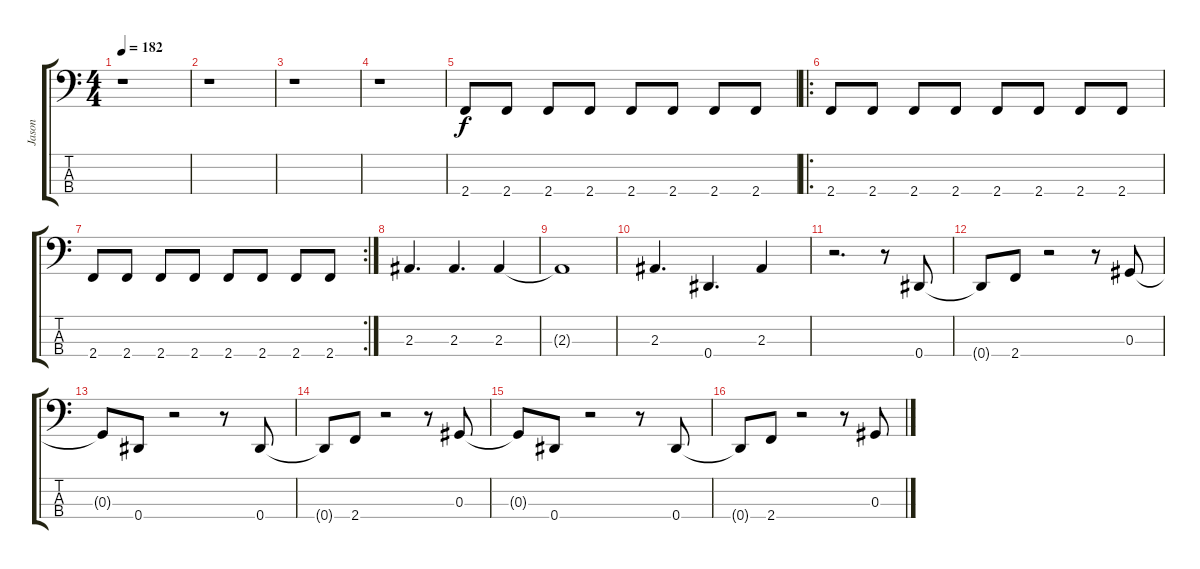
\track ("Jason" "Jason") {instrument electricbasspick}
\staff {score tabs}
\tuning (Gb2 Db2 Ab1 Eb1) {hide}
\ts (4 4)
\tempo 182
\clef f4
\ks c
r.1{dy f instrument electricbasspick} |
r.1 |
r.1 |
r.1 |
2.4.8 2.4.8 2.4.8 2.4.8 2.4.8 2.4.8 2.4.8 2.4.8 |
\ro
2.4.8 2.4.8 2.4.8 2.4.8 2.4.8 2.4.8 2.4.8 2.4.8 |
\rc 2
2.4.8 2.4.8 2.4.8 2.4.8 2.4.8 2.4.8 2.4.8 2.4.8 |
2.3.4{d} 2.3.4{d} 2.3.4 |
2.3{t}.1 |
2.3.4{d} 0.4.4{d} 2.3.4 |
r.2{d} r.8 0.4.8 |
0.4{t}.8 2.4.8 r.2 r.8 0.3.8 |
0.3{t}.8 0.4.8 r.2 r.8 0.4.8 |
0.4{t}.8 2.4.8 r.2 r.8 0.3.8 |
0.3{t}.8 0.4.8 r.2 r.8 0.4.8 |
0.4{t}.8 2.4.8 r.2 r.8 0.3.8
